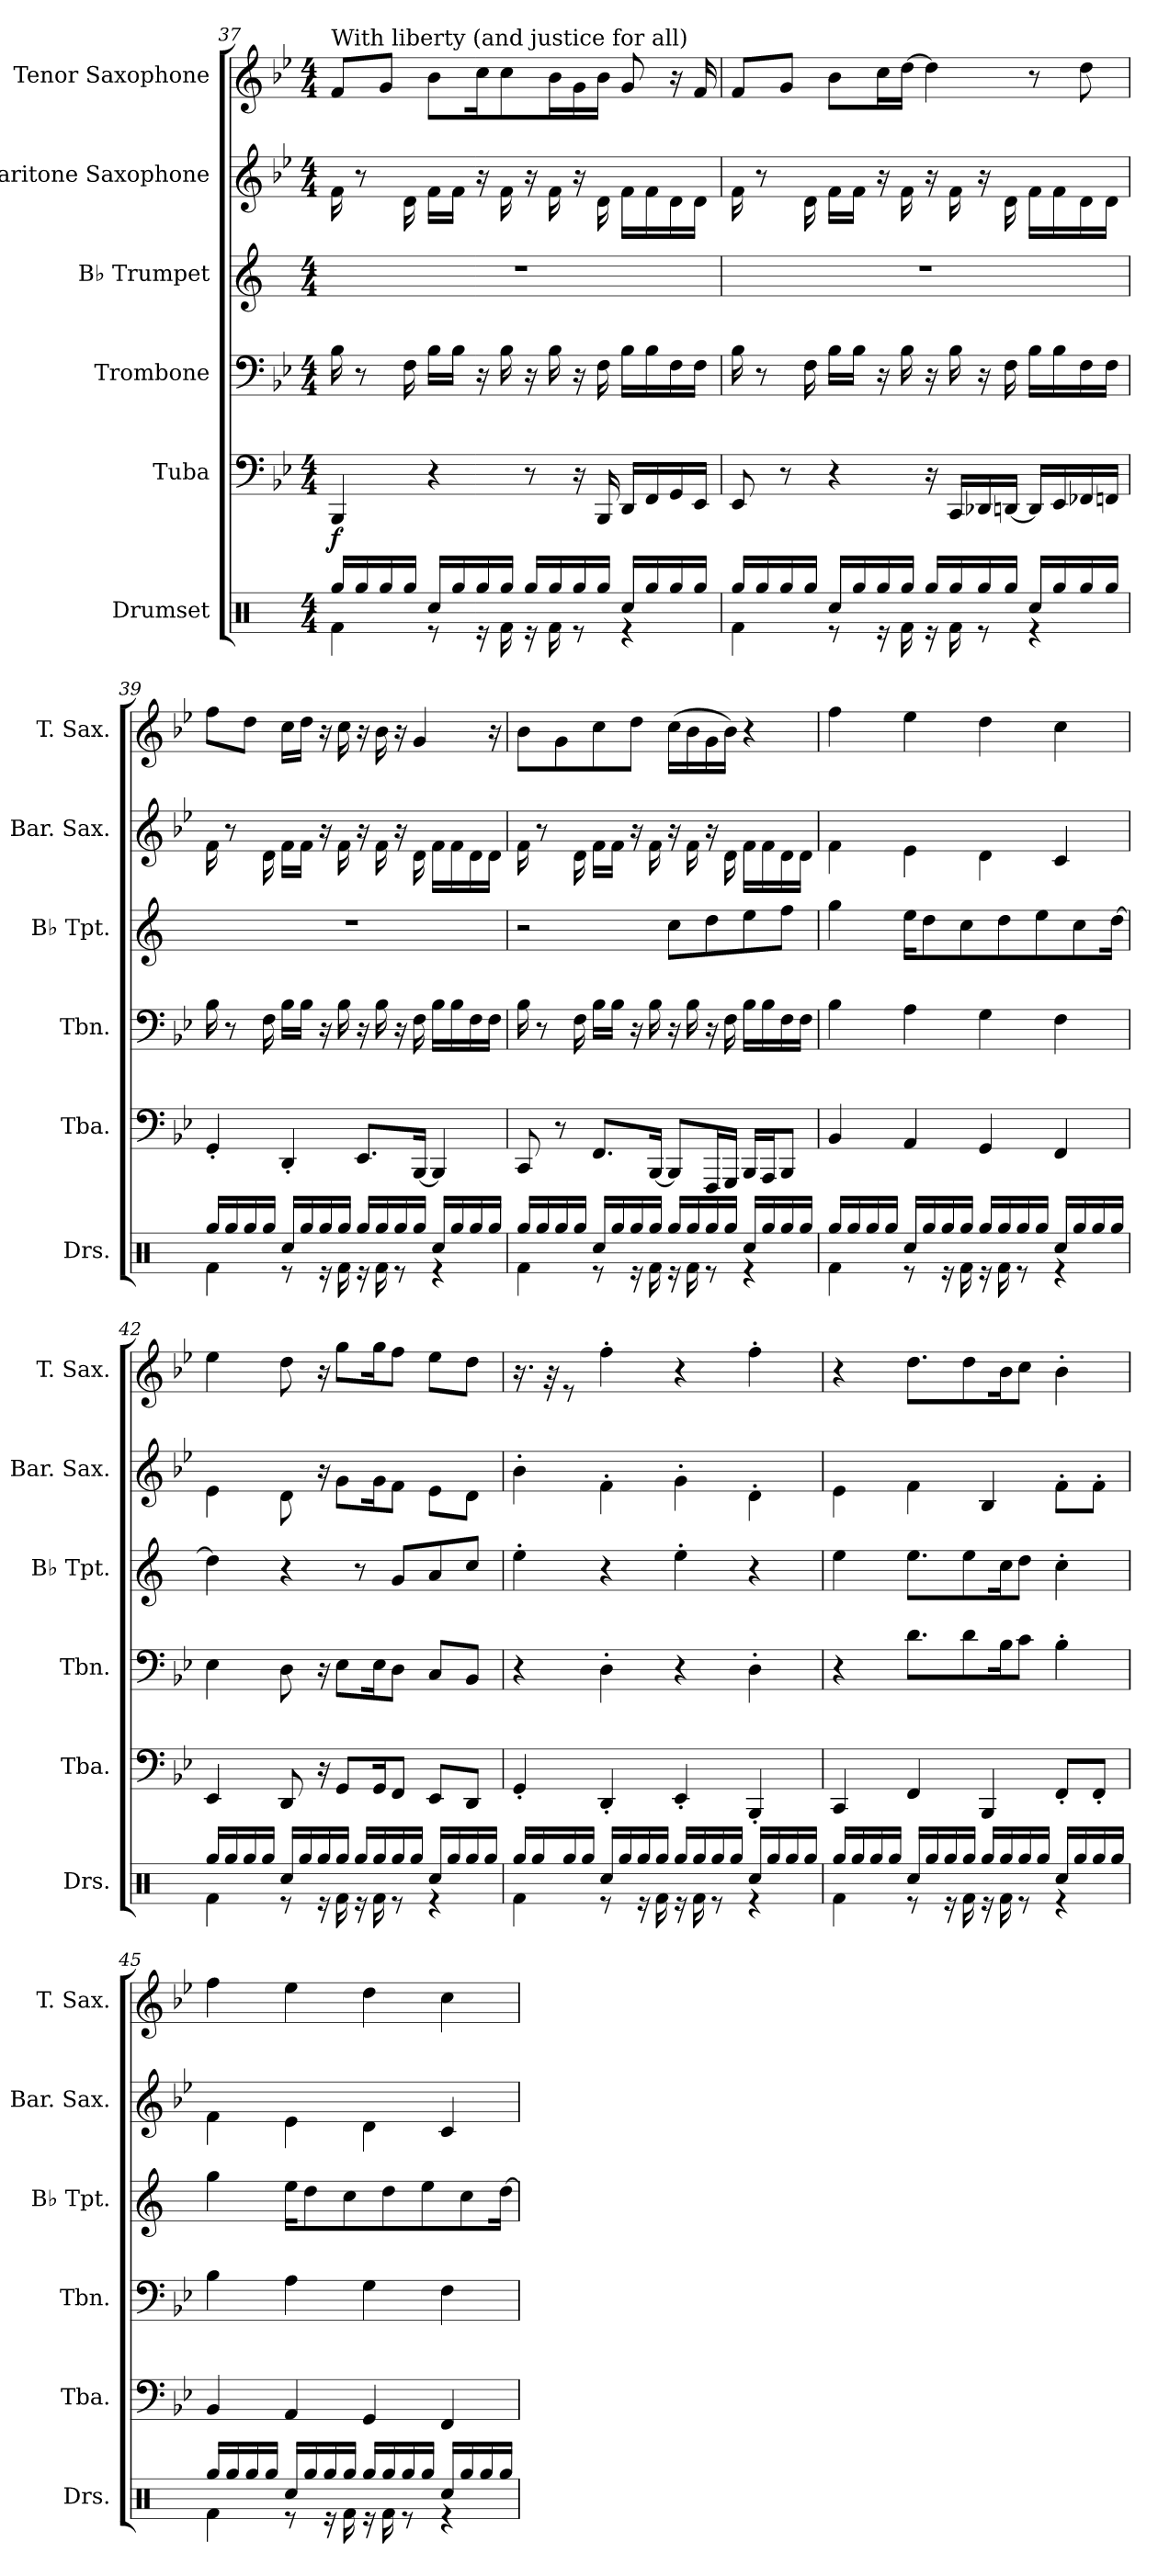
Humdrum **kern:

**kern	**kern	**dynam	**kern	**kern	**kern	**kern
*part6	*part5	*part5	*part4	*part3	*part2	*part1
*staff6	*staff5	*staff5	*staff4	*staff3	*staff2	*staff1
*I"Drumset	*I"Tuba	*	*I"Trombone	*I"B♭ Trumpet	*I"Baritone Saxophone	*I"Tenor Saxophone
*I'Drs.	*I'Tba.	*	*I'Tbn.	*I'B♭ Tpt.	*I'Bar. Sax.	*I'T. Sax.
!!LO:LB:g=z
*clefX	*clefF4	*	*clefF4	*clefG2	*clefG2	*clefG2
*	*	*	*	*ITrd1c2	*ITrd12c21	*ITrd8c14
*k[]	*k[b-e-]	*	*k[b-e-]	*k[b-e-]	*k[b-e-]	*k[b-e-]
*M4/4	*M4/4	*	*M4/4	*M4/4	*M4/4	*M4/4
=37	=37	=37	=37	=37	=37	=37
*^	*	*	*	*	*	*
!	!	!	!	!	!	!	!LO:TX:a:t=With liberty (and justice for all)
!	!	!	!LO:DY:b	!	!	!	!
16Rgg/LL	4Rf\	4BBB-/	f	16B-\	1r	16F\	8F/L
16Rgg/	.	.	.	8r	.	8r	.
16Rgg/	.	.	.	.	.	.	8G/J
16Rgg/JJ	.	.	.	16F\	.	16D\	.
16Rcc/LL	8r	4r	.	16B-\LL	.	16F\LL	8B-\L
16Rgg/	.	.	.	16B-\JJ	.	16F\JJ	.
16Rgg/	16r	.	.	16r	.	16r	16c\K
16Rgg/JJ	16Rf\	.	.	16B-\	.	16F\	8c\
16Rgg/LL	16r	8r	.	16r	.	16r	.
16Rgg/	16Rf\	.	.	16B-\	.	16F\	16B-\L
16Rgg/	8r	16r	.	16r	.	16r	16G\
16Rgg/JJ	.	16BBB-/	.	16F\	.	16D\	16B-\JJ
16Rcc/LL	4r	16DD/LL	.	16B-\LL	.	16F\LL	8G/
16Rgg/	.	16FF/	.	16B-\	.	16F\	.
16Rgg/	.	16GG/	.	16F\	.	16D\	16r
16Rgg/JJ	.	16EE-/JJ	.	16F\JJ	.	16D\JJ	16F/
=38	=38	=38	=38	=38	=38	=38	=38
16Rgg/LL	4Rf\	8EE-/	.	16B-\	1r	16F\	8F/L
16Rgg/	.	.	.	8r	.	8r	.
16Rgg/	.	8r	.	.	.	.	8G/J
16Rgg/JJ	.	.	.	16F\	.	16D\	.
16Rcc/LL	8r	4r	.	16B-\LL	.	16F\LL	8B-\L
16Rgg/	.	.	.	16B-\JJ	.	16F\JJ	.
16Rgg/	16r	.	.	16r	.	16r	16c\L
16Rgg/JJ	16Rf\	.	.	16B-\	.	16F\	[16d\JJ
16Rgg/LL	16r	16r	.	16r	.	16r	4d\]
16Rgg/	16Rf\	16CC/LL	.	16B-\	.	16F\	.
16Rgg/	8r	16DD-i/	.	16r	.	16r	.
16Rgg/JJ	.	[16DDn/JJ	.	16F\	.	16D\	.
16Rcc/LL	4r	16DD/LL]	.	16B-\LL	.	16F\LL	8r
16Rgg/	.	16EE-/	.	16B-\	.	16F\	.
16Rgg/	.	16FF-X/	.	16F\	.	16D\	8d\
16Rgg/JJ	.	16FFn/JJ	.	16F\JJ	.	16D\JJ	.
!!LO:PB:g=z
=39	=39	=39	=39	=39	=39	=39	=39
16Rgg/LL	4Rf\	4GG'/	.	16B-\	1r	16F\	8f\L
16Rgg/	.	.	.	8r	.	8r	.
16Rgg/	.	.	.	.	.	.	8d\J
16Rgg/JJ	.	.	.	16F\	.	16D\	.
16Rcc/LL	8r	4DD'/	.	16B-\LL	.	16F\LL	16c\LL
16Rgg/	.	.	.	16B-\JJ	.	16F\JJ	16d\JJ
16Rgg/	16r	.	.	16r	.	16r	16r
16Rgg/JJ	16Rf\	.	.	16B-\	.	16F\	16c\
16Rgg/LL	16r	8.EE-/L	.	16r	.	16r	16r
16Rgg/	16Rf\	.	.	16B-\	.	16F\	16B-\
16Rgg/	8r	.	.	16r	.	16r	16r
16Rgg/JJ	.	[16BBB-/Jk	.	16F\	.	16D\	4G/
16Rcc/LL	4r	4BBB-/]	.	16B-\LL	.	16F\LL	.
16Rgg/	.	.	.	16B-\	.	16F\	.
16Rgg/	.	.	.	16F\	.	16D\	.
16Rgg/JJ	.	.	.	16F\JJ	.	16D\JJ	16r
=40	=40	=40	=40	=40	=40	=40	=40
16Rgg/LL	4Rf\	8CC/	.	16B-\	2r	16F\	8B-\L
16Rgg/	.	.	.	8r	.	8r	.
16Rgg/	.	8r	.	.	.	.	8G\
16Rgg/JJ	.	.	.	16F\	.	16D\	.
16Rcc/LL	8r	8.FF/L	.	16B-\LL	.	16F\LL	8c\
16Rgg/	.	.	.	16B-\JJ	.	16F\JJ	.
16Rgg/	16r	.	.	16r	.	16r	8d\J
16Rgg/JJ	16Rf\	[16BBB-/Jk	.	16B-\	.	16F\	.
16Rgg/LL	16r	8BBB-/L]	.	16r	8b-\L	16r	(16c\LL
16Rgg/	16Rf\	.	.	16B-\	.	16F\	16B-\
16Rgg/	8r	16FFF/L	.	16r	8cc\	16r	16G\
16Rgg/JJ	.	16GGG/JJ	.	16F\	.	16D\	16B-\JJ)
16Rcc/LL	4r	16BBB-/LL	.	16B-\LL	8dd\	16F\LL	4r
16Rgg/	.	16AAA/J	.	16B-\	.	16F\	.
16Rgg/	.	8BBB-/J	.	16F\	8ee-\J	16D\	.
16Rgg/JJ	.	.	.	16F\JJ	.	16D\JJ	.
!!LO:LB:g=z
=41	=41	=41	=41	=41	=41	=41	=41
16Rgg/LL	4Rf\	4BB-/	.	4B-\	4ff\	4F\	4f\
16Rgg/	.	.	.	.	.	.	.
16Rgg/	.	.	.	.	.	.	.
16Rgg/JJ	.	.	.	.	.	.	.
16Rcc/LL	8r	4AA/	.	4A\	16dd\KL	4E-\	4e-\
16Rgg/	.	.	.	.	8cc\	.	.
16Rgg/	16r	.	.	.	.	.	.
16Rgg/JJ	16Rf\	.	.	.	8b-\	.	.
16Rgg/LL	16r	4GG/	.	4G\	.	4D\	4d\
16Rgg/	16Rf\	.	.	.	8cc\	.	.
16Rgg/	8r	.	.	.	.	.	.
16Rgg/JJ	.	.	.	.	8dd\	.	.
16Rcc/LL	4r	4FF/	.	4F\	.	4C/	4c\
16Rgg/	.	.	.	.	8b-\	.	.
16Rgg/	.	.	.	.	.	.	.
16Rgg/JJ	.	.	.	.	[16cc\Jk	.	.
=42	=42	=42	=42	=42	=42	=42	=42
16Rgg/LL	4Rf\	4EE-/	.	4E-\	4cc\]	4E-\	4e-\
16Rgg/	.	.	.	.	.	.	.
16Rgg/	.	.	.	.	.	.	.
16Rgg/JJ	.	.	.	.	.	.	.
16Rcc/LL	8r	8DD/	.	8D\	4r	8D\	8d\
16Rgg/	.	.	.	.	.	.	.
16Rgg/	16r	16r	.	16r	.	16r	16r
16Rgg/JJ	16Rf\	8GG/L	.	8E-\L	.	8G\L	8g\L
16Rgg/LL	16r	.	.	.	8r	.	.
16Rgg/	16Rf\	16GG/K	.	16E-\K	.	16G\K	16g\K
16Rgg/	8r	8FF/J	.	8D\J	8f/L	8F\J	8f\J
16Rgg/JJ	.	.	.	.	.	.	.
16Rcc/LL	4r	8EE-/L	.	8C/L	8g/	8E-\L	8e-\L
16Rgg/	.	.	.	.	.	.	.
16Rgg/	.	8DD/J	.	8BB-/J	8b-/J	8D\J	8d\J
16Rgg/JJ	.	.	.	.	.	.	.
!!LO:PB:g=z
=43	=43	=43	=43	=43	=43	=43	=43
16Rgg/LL	4Rf\	4GG'/	.	4r	4dd'\	4B-'\	16.r
16Rgg/	.	.	.	.	.	.	.
.	.	.	.	.	.	.	32rg
16Rgg/	.	.	.	.	.	.	8re
16Rgg/JJ	.	.	.	.	.	.	.
16Rcc/LL	8r	4DD'/	.	4D'\	4r	4F'\	4f'\
16Rgg/	.	.	.	.	.	.	.
16Rgg/	16r	.	.	.	.	.	.
16Rgg/JJ	16Rf\	.	.	.	.	.	.
16Rgg/LL	16r	4EE-'/	.	4r	4dd'\	4G'\	4r
16Rgg/	16Rf\	.	.	.	.	.	.
16Rgg/	8r	.	.	.	.	.	.
16Rgg/JJ	.	.	.	.	.	.	.
16Rcc/LL	4r	4BBB-'/	.	4D'\	4r	4D'\	4f'\
16Rgg/	.	.	.	.	.	.	.
16Rgg/	.	.	.	.	.	.	.
16Rgg/JJ	.	.	.	.	.	.	.
=44	=44	=44	=44	=44	=44	=44	=44
16Rgg/LL	4Rf\	4CC/	.	4r	4dd\	4E-\	4r
16Rgg/	.	.	.	.	.	.	.
16Rgg/	.	.	.	.	.	.	.
16Rgg/JJ	.	.	.	.	.	.	.
16Rcc/LL	8r	4FF/	.	8.d\L	8.dd\L	4F\	8.d\L
16Rgg/	.	.	.	.	.	.	.
16Rgg/	16r	.	.	.	.	.	.
16Rgg/JJ	16Rf\	.	.	8d\	8dd\	.	8d\
16Rgg/LL	16r	4BBB-/	.	.	.	4BB-/	.
16Rgg/	16Rf\	.	.	16B-\K	16b-\K	.	16B-\K
16Rgg/	8r	.	.	8c\J	8cc\J	.	8c\J
16Rgg/JJ	.	.	.	.	.	.	.
16Rcc/LL	4r	8FF'/L	.	4B-'\	4b-'\	8F'\L	4B-'\
16Rgg/	.	.	.	.	.	.	.
16Rgg/	.	8FF'/J	.	.	.	8F'\J	.
16Rgg/JJ	.	.	.	.	.	.	.
!!LO:LB:g=z
=45	=45	=45	=45	=45	=45	=45	=45
16Rgg/LL	4Rf\	4BB-/	.	4B-\	4ff\	4F\	4f\
16Rgg/	.	.	.	.	.	.	.
16Rgg/	.	.	.	.	.	.	.
16Rgg/JJ	.	.	.	.	.	.	.
16Rcc/LL	8r	4AA/	.	4A\	16dd\KL	4E-\	4e-\
16Rgg/	.	.	.	.	8cc\	.	.
16Rgg/	16r	.	.	.	.	.	.
16Rgg/JJ	16Rf\	.	.	.	8b-\	.	.
16Rgg/LL	16r	4GG/	.	4G\	.	4D\	4d\
16Rgg/	16Rf\	.	.	.	8cc\	.	.
16Rgg/	8r	.	.	.	.	.	.
16Rgg/JJ	.	.	.	.	8dd\	.	.
16Rcc/LL	4r	4FF/	.	4F\	.	4C/	4c\
16Rgg/	.	.	.	.	8b-\	.	.
16Rgg/	.	.	.	.	.	.	.
16Rgg/JJ	.	.	.	.	[16cc\Jk	.	.
*v	*v	*	*	*	*	*	*
=	=	=	=	=	=	=
*-	*-	*-	*-	*-	*-	*-
